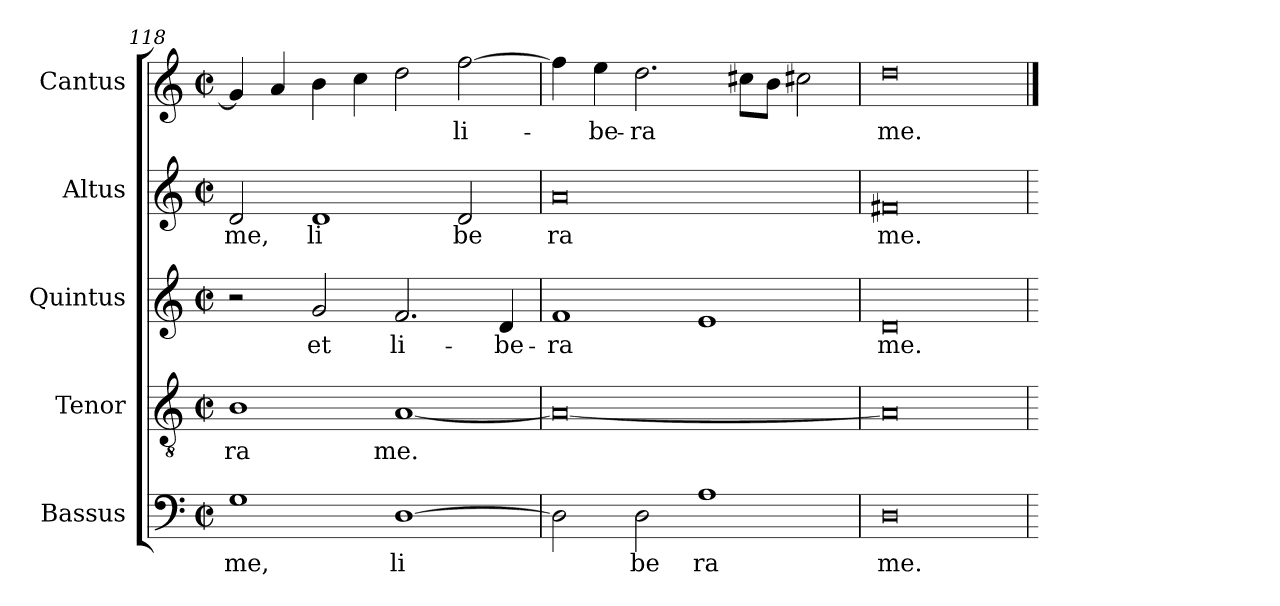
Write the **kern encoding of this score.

**kern	**text	**kern	**text	**kern	**text	**kern	**text	**kern	**text
*part5	*part5	*part4	*part4	*part3	*part3	*part2	*part2	*part1	*part1
*staff5	*staff5	*staff4	*staff4	*staff3	*staff3	*staff2	*staff2	*staff1	*staff1
*I"Bassus	*	*I"Tenor	*	*I"Quintus	*	*I"Altus	*	*I"Cantus	*
*clefF4	*	*clefGv2	*	*clefG2	*	*clefG2	*	*clefG2	*
*	*	*k[]	*	*k[]	*	*k[]	*	*	*
*	*	*C:	*	*C:	*	*C:	*	*	*
*M2/2	*	*M2/2	*	*M2/2	*	*M2/2	*	*M2/2	*
*met(c|)	*	*met(c|)	*	*met(c|)	*	*met(c|)	*	*met(c|)	*
=118	=118	=118	=118	=118	=118	=118	=118	=118	=118
!	!LO:LY:b:cj	!	!LO:LY:b:cj	!	!	!	!LO:LY:b:cj	!	!
1G	me,	1B	ra	2r	.	2d/	me,	4g/]	.
.	.	.	.	.	.	.	.	4a/	.
!	!	!	!	!	!LO:LY:b:cj	!	!LO:LY:b:cj	!	!
.	.	.	.	2g/	et	1d	li	4b\	.
.	.	.	.	.	.	.	.	4cc\	.
!	!LO:LY:b:cj	!	!LO:LY:b:cj	!	!LO:LY:b:cj	!	!	!	!
[>1D	li	[<1A	me.	2.f/	li-	.	.	2dd\	.
!	!	!	!	!	!	!	!LO:LY:b:cj	!	!LO:LY:b:cj
.	.	.	.	.	.	2d/	be	[>2ff\	li-
!	!	!	!	!	!LO:LY:b:cj	!	!	!	!
.	.	.	.	4d/	-be-	.	.	.	.
=119	=119	=119	=119	=119	=119	=119	=119	=119	=119
!	!	!	!	!	!LO:LY:b:cj	!	!LO:LY:b:cj	!	!
2D\]	.	0A_<	.	1f	-ra	0a	ra	4ff\]	.
!	!	!	!	!	!	!	!	!	!LO:LY:b:cj
.	.	.	.	.	.	.	.	4ee\	-be-
!	!LO:LY:b:cj	!	!	!	!	!	!	!	!LO:LY:b:cj
2D\	be	.	.	.	.	.	.	2.dd\	-ra
!	!LO:LY:b:cj	!	!	!	!	!	!	!	!
1A	ra	.	.	1e	.	.	.	.	.
.	.	.	.	.	.	.	.	8cc#\L	.
.	.	.	.	.	.	.	.	8b\J	.
.	.	.	.	.	.	.	.	2cc#X\	.
=120	=120	=120	=120	=120	=120	=120	=120	=120	=120
!	!LO:LY:b:cj	!	!	!	!LO:LY:b:cj	!	!LO:LY:b:cj	!	!LO:LY:b:cj
0D	me.	0A]	.	0d	me.	0f#X	me.	0dd	me.
=	==	=	==	=	==	=	==	==	==
*-	*-	*-	*-	*-	*-	*-	*-	*-	*-
